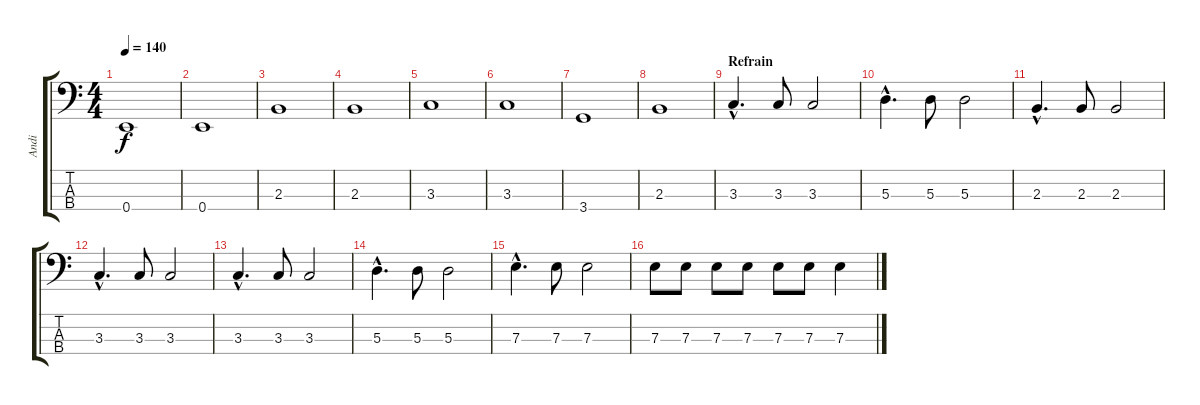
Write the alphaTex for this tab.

\track ("Andi" "Andi") {instrument electricbassfinger}
\staff {score tabs}
\tuning (G2 D2 A1 E1) {hide}
\ts (4 4)
\tempo 140
\clef f4
\ks c
0.4.1{dy f} |
0.4.1 |
2.3.1 |
2.3.1 |
3.3.1 |
3.3.1 |
3.4.1 |
2.3.1 |
\section ("" "Refrain")
3.3{hac}.4{d} 3.3.8 3.3.2 |
5.3{hac}.4{d} 5.3.8 5.3.2 |
2.3{hac}.4{d} 2.3.8 2.3.2 |
3.3{hac}.4{d} 3.3.8 3.3.2 |
3.3{hac}.4{d} 3.3.8 3.3.2 |
5.3{hac}.4{d} 5.3.8 5.3.2 |
7.3{hac}.4{d} 7.3.8 7.3.2 |
7.3.8 7.3.8 7.3.8 7.3.8 7.3.8 7.3.8 7.3.4
